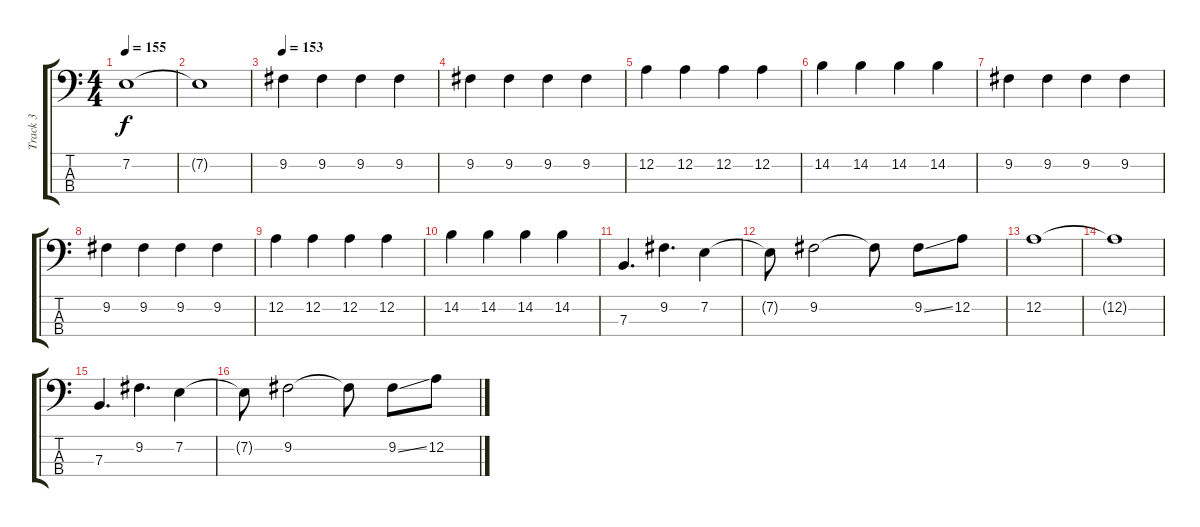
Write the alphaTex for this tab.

\track ("Track 3" "Track 3") {instrument electricbasspick}
\staff {score tabs}
\tuning (D2 A1 E1 B0) {hide}
\ts (4 4)
\tempo 155
\clef f4
\ks c
7.2.1{dy f} |
7.2{t}.1 |
\tempo 153
9.2.4 9.2.4 9.2.4 9.2.4 |
9.2.4 9.2.4 9.2.4 9.2.4 |
12.2.4 12.2.4 12.2.4 12.2.4 |
14.2.4 14.2.4 14.2.4 14.2.4 |
9.2.4 9.2.4 9.2.4 9.2.4 |
9.2.4 9.2.4 9.2.4 9.2.4 |
12.2.4 12.2.4 12.2.4 12.2.4 |
14.2.4 14.2.4 14.2.4 14.2.4 |
7.3.4{d} 9.2.4{d} 7.2.4 |
7.2{t}.8 9.2.2 9.2{t}.8 9.2{ss}.8 12.2.8 |
12.2.1 |
12.2{t}.1 |
7.3.4{d} 9.2.4{d} 7.2.4 |
7.2{t}.8 9.2.2 9.2{t}.8 9.2{ss}.8 12.2.8
